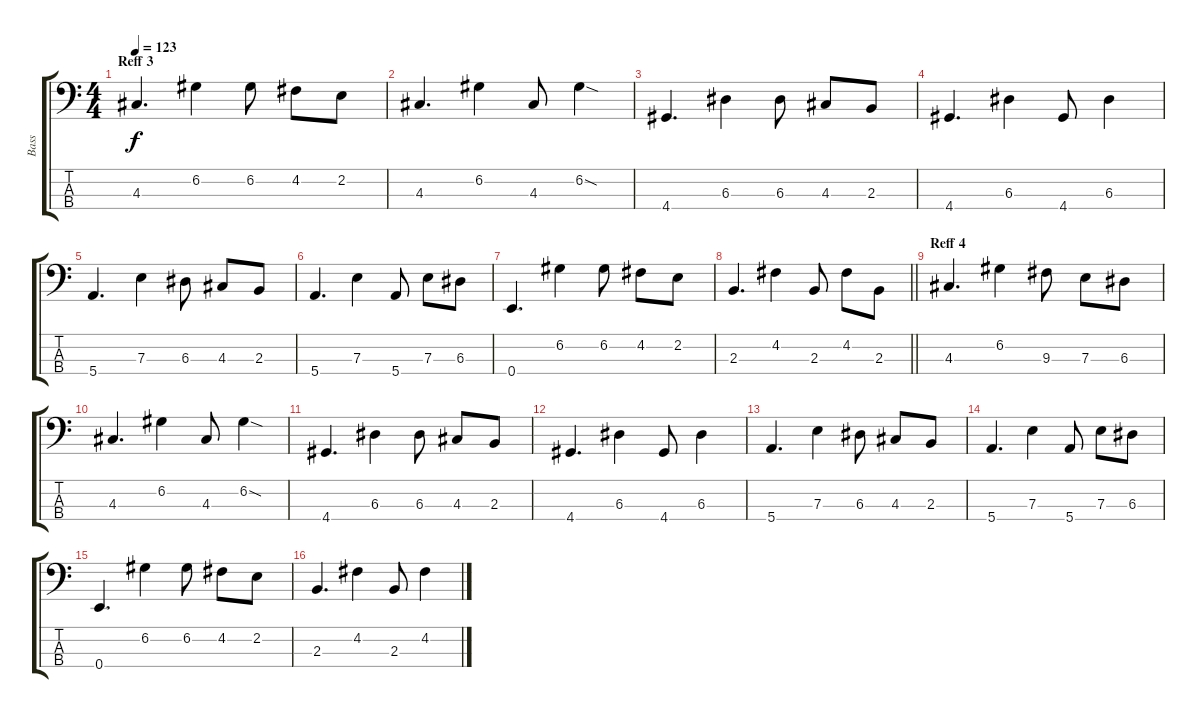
\track ("Bass" "Bass") {instrument electricbassfinger}
\staff {score tabs}
\tuning (G2 D2 A1 E1) {hide}
\ts (4 4)
\section ("" "Reff 3")
\tempo 123
\clef f4
\ks c
4.3.4{d dy f} 6.2.4 6.2.8 4.2.8 2.2.8 |
4.3.4{d} 6.2.4 4.3.8 6.2{sod}.4 |
4.4.4{d} 6.3.4 6.3.8 4.3.8 2.3.8 |
4.4.4{d} 6.3.4 4.4.8 6.3.4 |
5.4.4{d} 7.3.4 6.3.8 4.3.8 2.3.8 |
5.4.4{d} 7.3.4 5.4.8 7.3.8 6.3.8 |
0.4.4{d} 6.2.4 6.2.8 4.2.8 2.2.8 |
\barLineRight lightlight
2.3.4{d} 4.2.4 2.3.8 4.2.8 2.3.8 |
\section ("" "Reff 4")
4.3.4{d} 6.2.4 9.3.8 7.3.8 6.3.8 |
4.3.4{d} 6.2.4 4.3.8 6.2{sod}.4 |
4.4.4{d} 6.3.4 6.3.8 4.3.8 2.3.8 |
4.4.4{d} 6.3.4 4.4.8 6.3.4 |
5.4.4{d} 7.3.4 6.3.8 4.3.8 2.3.8 |
5.4.4{d} 7.3.4 5.4.8 7.3.8 6.3.8 |
0.4.4{d} 6.2.4 6.2.8 4.2.8 2.2.8 |
2.3.4{d} 4.2.4 2.3.8 4.2.4
